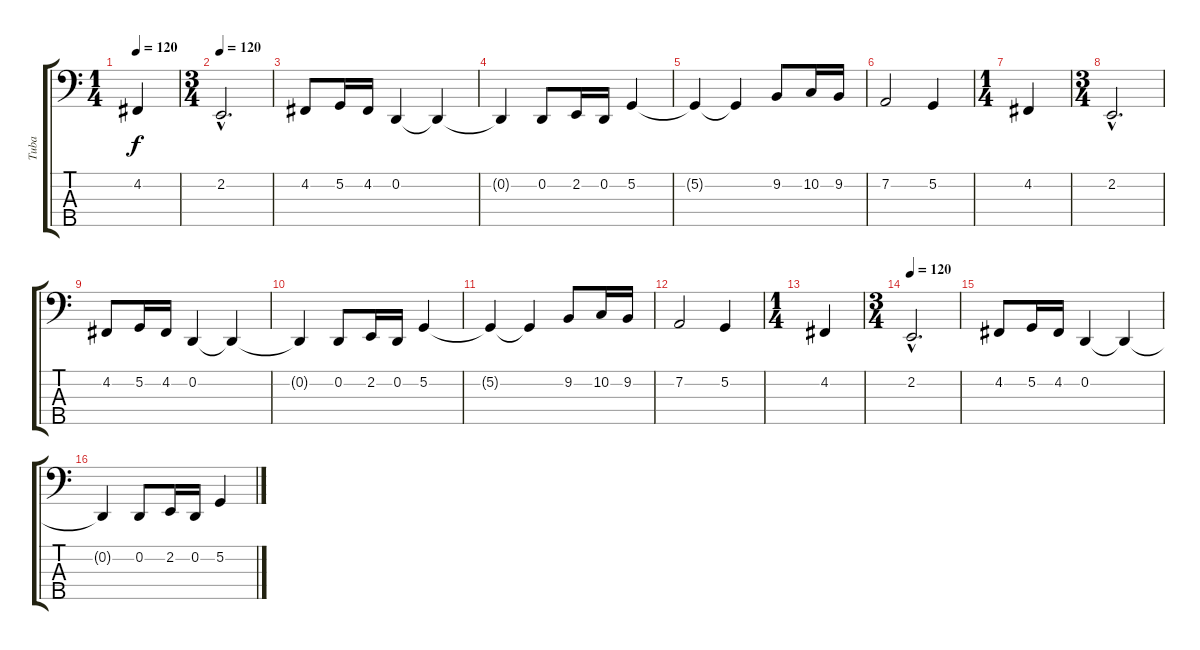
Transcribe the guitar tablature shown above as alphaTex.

\track ("Tuba" "Tuba") {instrument tuba}
\staff {score tabs}
\tuning (G2 D2 A1 E1 B0) {hide}
\ts (1 4)
\tempo 120
\clef f4
\ks c
4.2.4{dy f} |
\ts (3 4)
\tempo 120
2.2{hac}.2{d} |
4.2.8 5.2.16 4.2.16 0.2.4 0.2{t}.4 |
0.2{t}.4 0.2.8 2.2.16 0.2.16 5.2.4 |
5.2{t}.4 5.2{t}.4 9.2.8 10.2.16 9.2.16 |
7.2.2 5.2.4 |
\ts (1 4)
4.2.4 |
\ts (3 4)
2.2{hac}.2{d} |
4.2.8 5.2.16 4.2.16 0.2.4 0.2{t}.4 |
0.2{t}.4 0.2.8 2.2.16 0.2.16 5.2.4 |
5.2{t}.4 5.2{t}.4 9.2.8 10.2.16 9.2.16 |
7.2.2 5.2.4 |
\ts (1 4)
4.2.4 |
\ts (3 4)
\tempo 120
2.2{hac}.2{d} |
4.2.8 5.2.16 4.2.16 0.2.4 0.2{t}.4 |
0.2{t}.4 0.2.8 2.2.16 0.2.16 5.2.4
